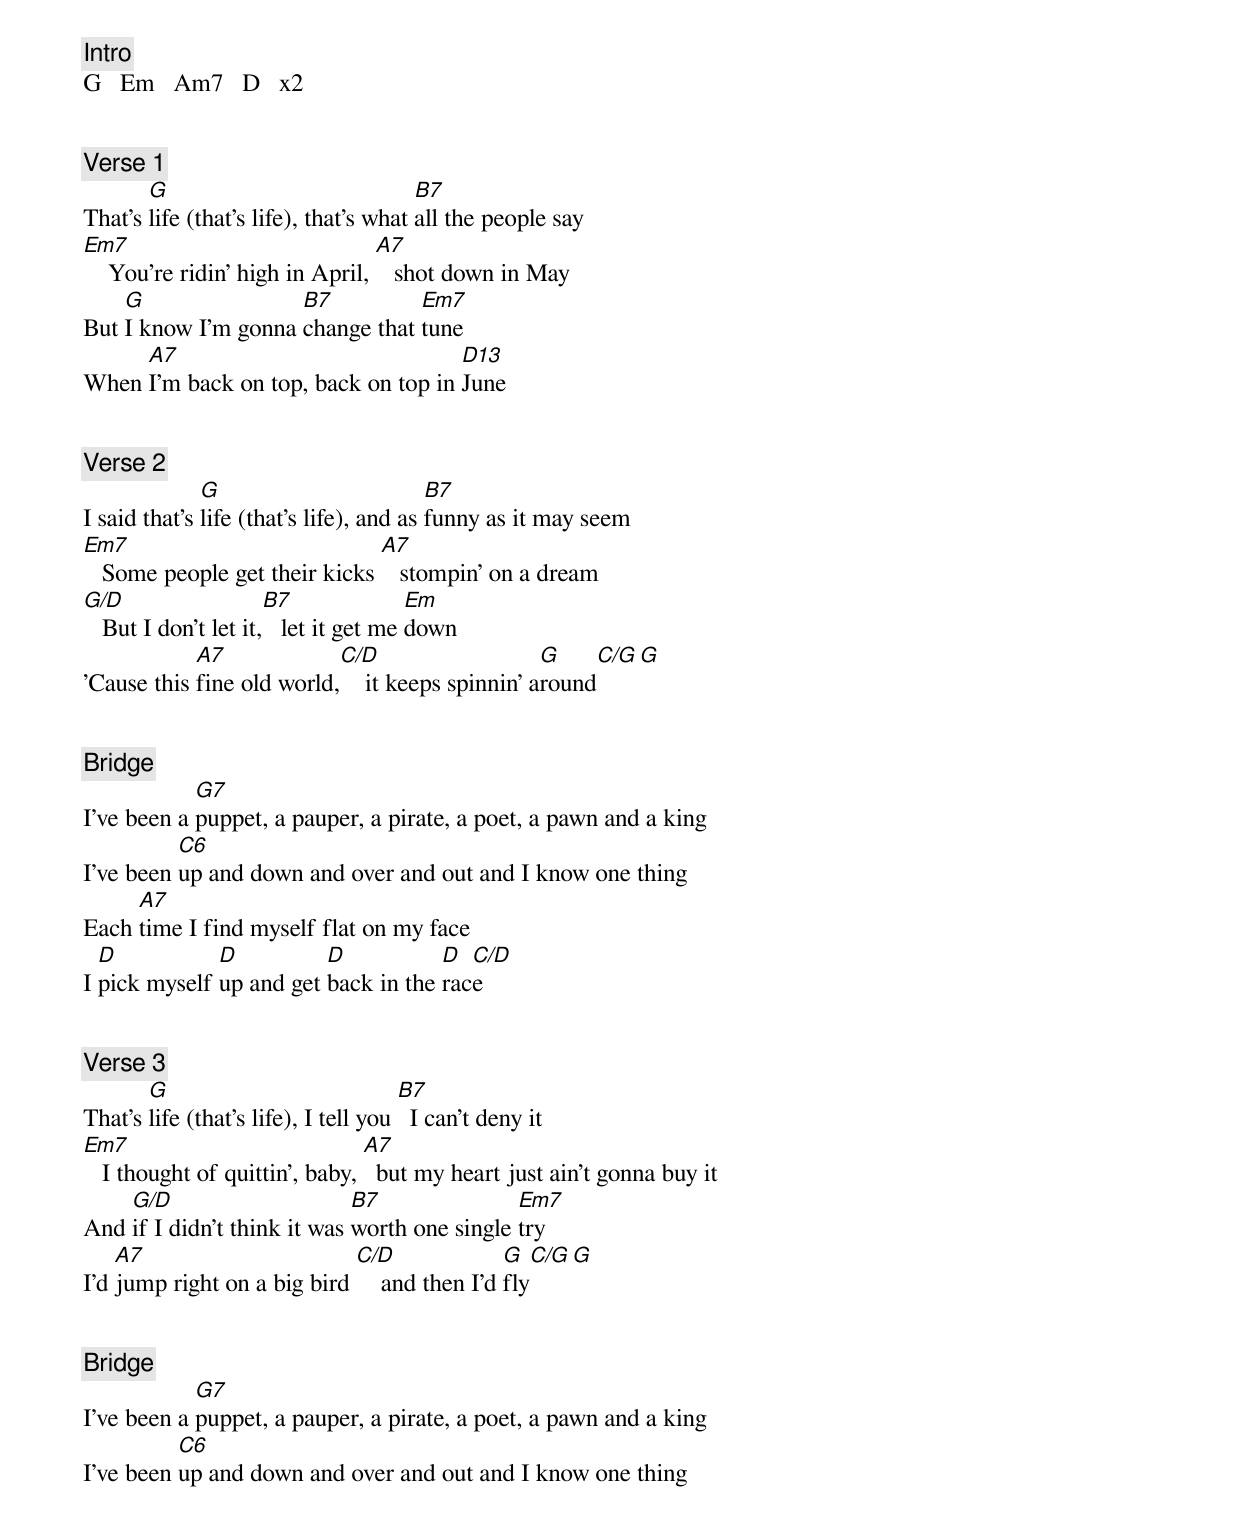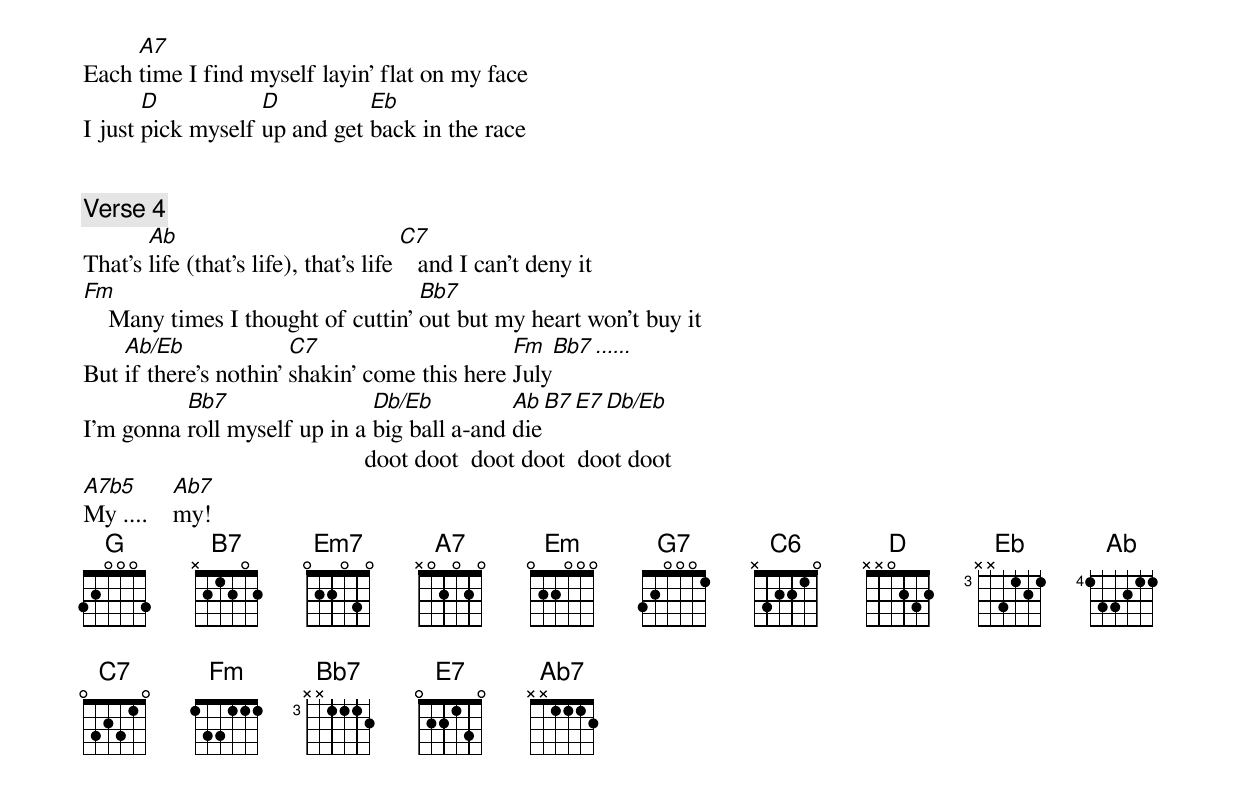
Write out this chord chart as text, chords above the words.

[Intro]
G   Em   Am7   D   x2


[Verse 1]
       G                               B7
That's life (that's life), that's what all the people say
Em7                              A7
    You're ridin' high in April,    shot down in May
    G                B7          Em7
But I know I'm gonna change that tune
     A7                              D13
When I'm back on top, back on top in June


[Verse 2]
              G                          B7
I said that's life (that's life), and as funny as it may seem
Em7                            A7
   Some people get their kicks    stompin' on a dream
G/D                   B7               Em
   But I don't let it,   let it get me down
            A7             C/D                    G     C/G  G
'Cause this fine old world,    it keeps spinnin' around


[Bridge]
            G7
I've been a puppet, a pauper, a pirate, a poet, a pawn and a king
          C6
I've been up and down and over and out and I know one thing
     A7
Each time I find myself flat on my face
  D           D          D           D  C/D
I pick myself up and get back in the race


[Verse 3]
       G                              B7
That's life (that's life), I tell you   I can't deny it
Em7                             A7
   I thought of quittin', baby,   but my heart just ain't gonna buy it
    G/D                      B7               Em7
And if I didn't think it was worth one single try
    A7                       C/D              G   C/G  G
I'd jump right on a big bird     and then I'd fly


[Bridge]
            G7
I've been a puppet, a pauper, a pirate, a poet, a pawn and a king
          C6
I've been up and down and over and out and I know one thing
     A7
Each time I find myself layin' flat on my face
       D           D          Eb
I just pick myself up and get back in the race


[Verse 4]
       Ab                              C7
That's life (that's life), that's life    and I can't deny it
Fm                                  Bb7
    Many times I thought of cuttin' out but my heart won't buy it
    Ab/Eb              C7                     Fm   Bb7 ......
But if there's nothin' shakin' come this here July
          Bb7                 Db/Eb          Ab         B7         E7          Db/Eb
I'm gonna roll myself up in a big ball a-and die
                                             doot doot  doot doot  doot doot
A7b5       Ab7
My ....    my!
